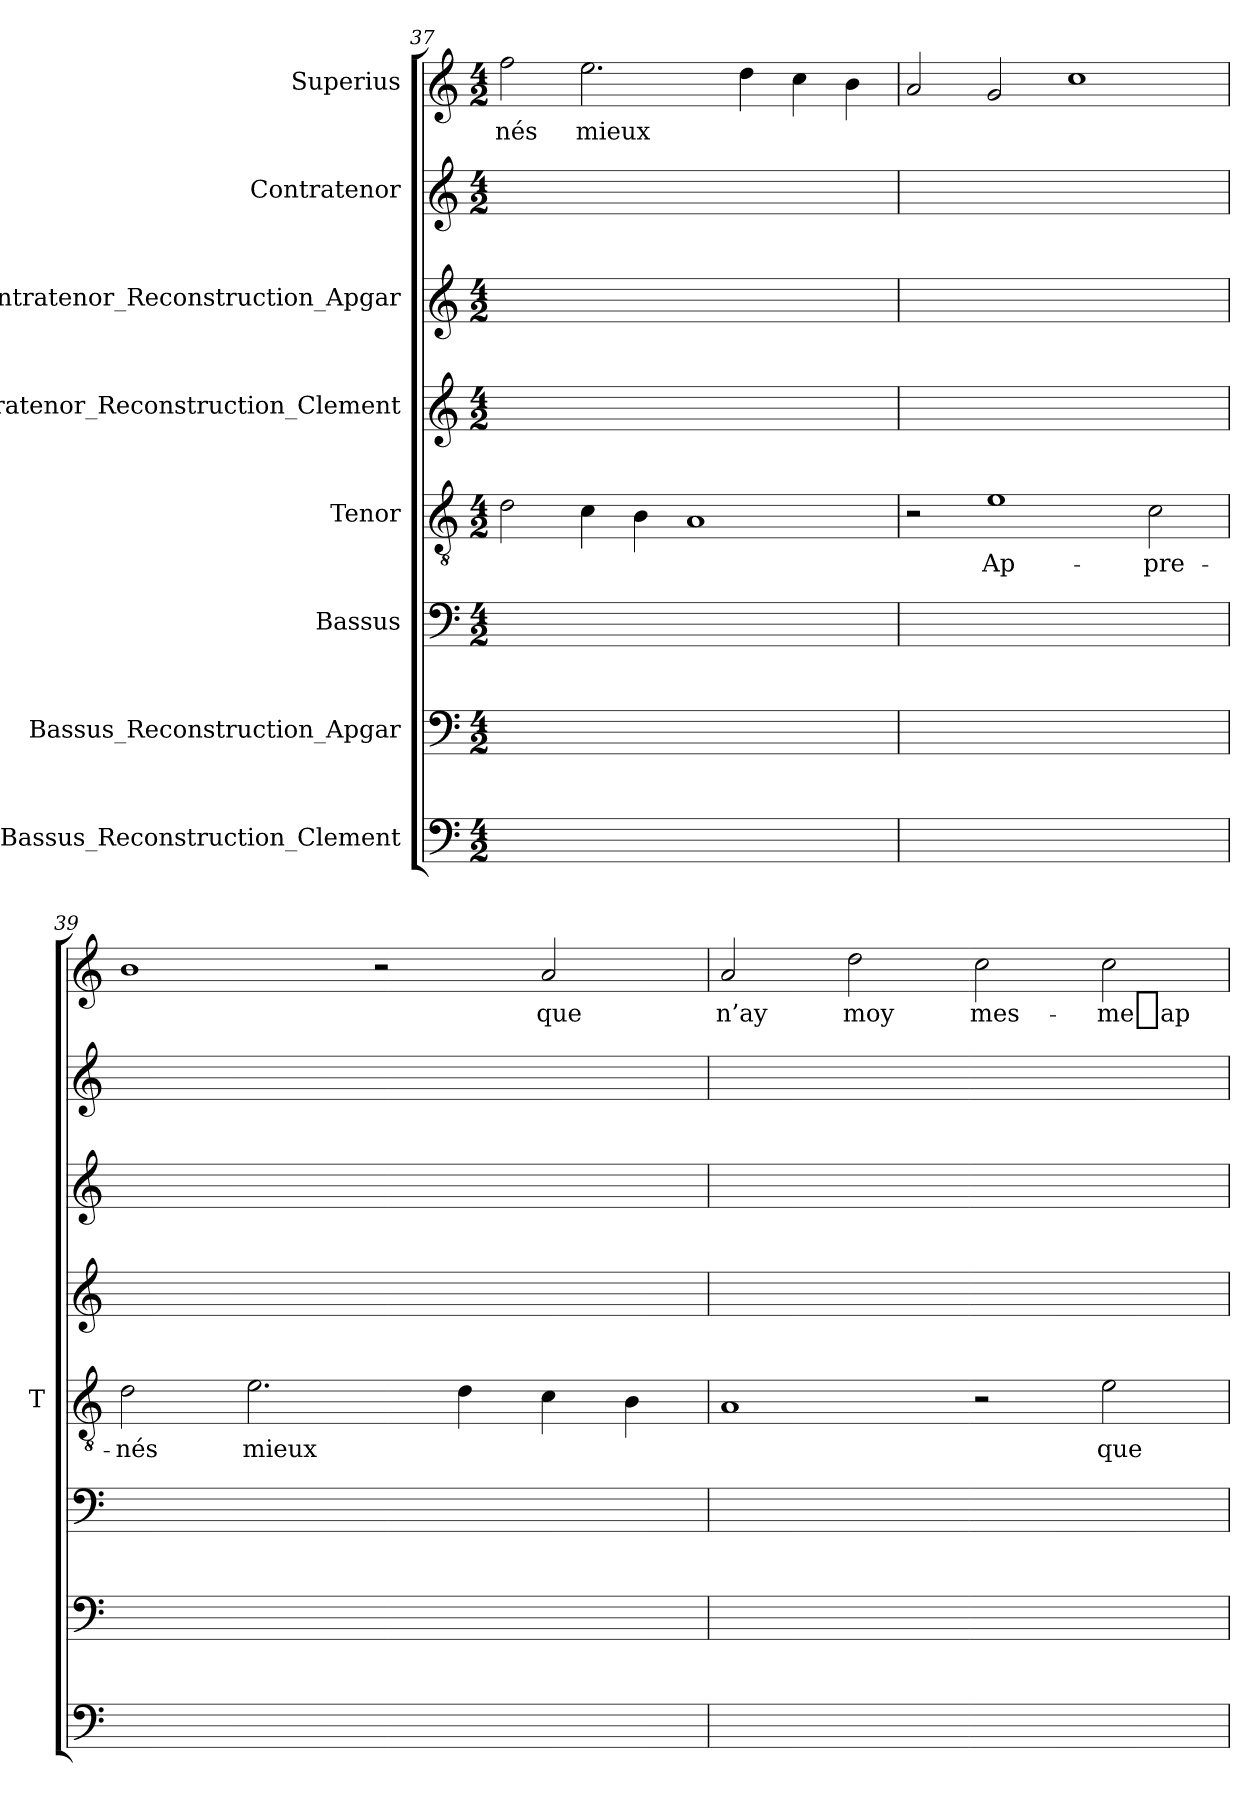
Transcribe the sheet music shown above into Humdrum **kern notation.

**kern	**kern	**kern	**kern	**text	**kern	**kern	**kern	**kern	**text
*part8	*part7	*part6	*part5	*part5	*part4	*part3	*part2	*part1	*part1
*staff8	*staff7	*staff6	*staff5	*staff5	*staff4	*staff3	*staff2	*staff1	*staff1
*I"Bassus_Reconstruction_Clement	*I"Bassus_Reconstruction_Apgar	*I"Bassus	*I"Tenor	*	*I"Contratenor_Reconstruction_Clement	*I"Contratenor_Reconstruction_Apgar	*I"Contratenor	*I"Superius	*
*	*	*	*I'T	*	*	*	*	*	*
*clefF4	*clefF4	*clefF4	*clefGv2	*	*clefG2	*clefG2	*clefG2	*clefG2	*
*k[]	*k[]	*k[]	*k[]	*	*k[]	*k[]	*k[]	*k[]	*
*M4/2	*M4/2	*M4/2	*M4/2	*	*M4/2	*M4/2	*M4/2	*M4/2	*
=37	=37	=37	=37	=37	=37	=37	=37	=37	=37
0ryy	0ryy	0ryy	2d	.	0ryy	0ryy	0ryy	2ff	-nés
.	.	.	4c	.	.	.	.	2.ee	-mieux
.	.	.	4B	.	.	.	.	.	.
.	.	.	1A	.	.	.	.	.	.
.	.	.	.	.	.	.	.	4dd	.
.	.	.	.	.	.	.	.	4cc	.
.	.	.	.	.	.	.	.	4b	.
=38	=38	=38	=38	=38	=38	=38	=38	=38	=38
0ryy	0ryy	0ryy	2r	.	0ryy	0ryy	0ryy	2a	.
.	.	.	1e	Ap-	.	.	.	2g	.
.	.	.	.	.	.	.	.	1cc	.
.	.	.	2c	pre-	.	.	.	.	.
=39	=39	=39	=39	=39	=39	=39	=39	=39	=39
0ryy	0ryy	0ryy	2d	-nés	0ryy	0ryy	0ryy	1b	.
.	.	.	2.e	-mieux	.	.	.	.	.
.	.	.	.	.	.	.	.	2r	.
.	.	.	4d	.	.	.	.	.	.
.	.	.	4c	.	.	.	.	2a	-que
.	.	.	4B	.	.	.	.	.	.
=40	=40	=40	=40	=40	=40	=40	=40	=40	=40
0ryy	0ryy	0ryy	1A	.	0ryy	0ryy	0ryy	2a	-n’ay
.	.	.	.	.	.	.	.	2dd	-moy
.	.	.	2r	.	.	.	.	2cc	mes-
.	.	.	2e	-que	.	.	.	2cc	me_ap-
=	=	=	=	=	=	=	=	=	=
*-	*-	*-	*-	*-	*-	*-	*-	*-	*-
